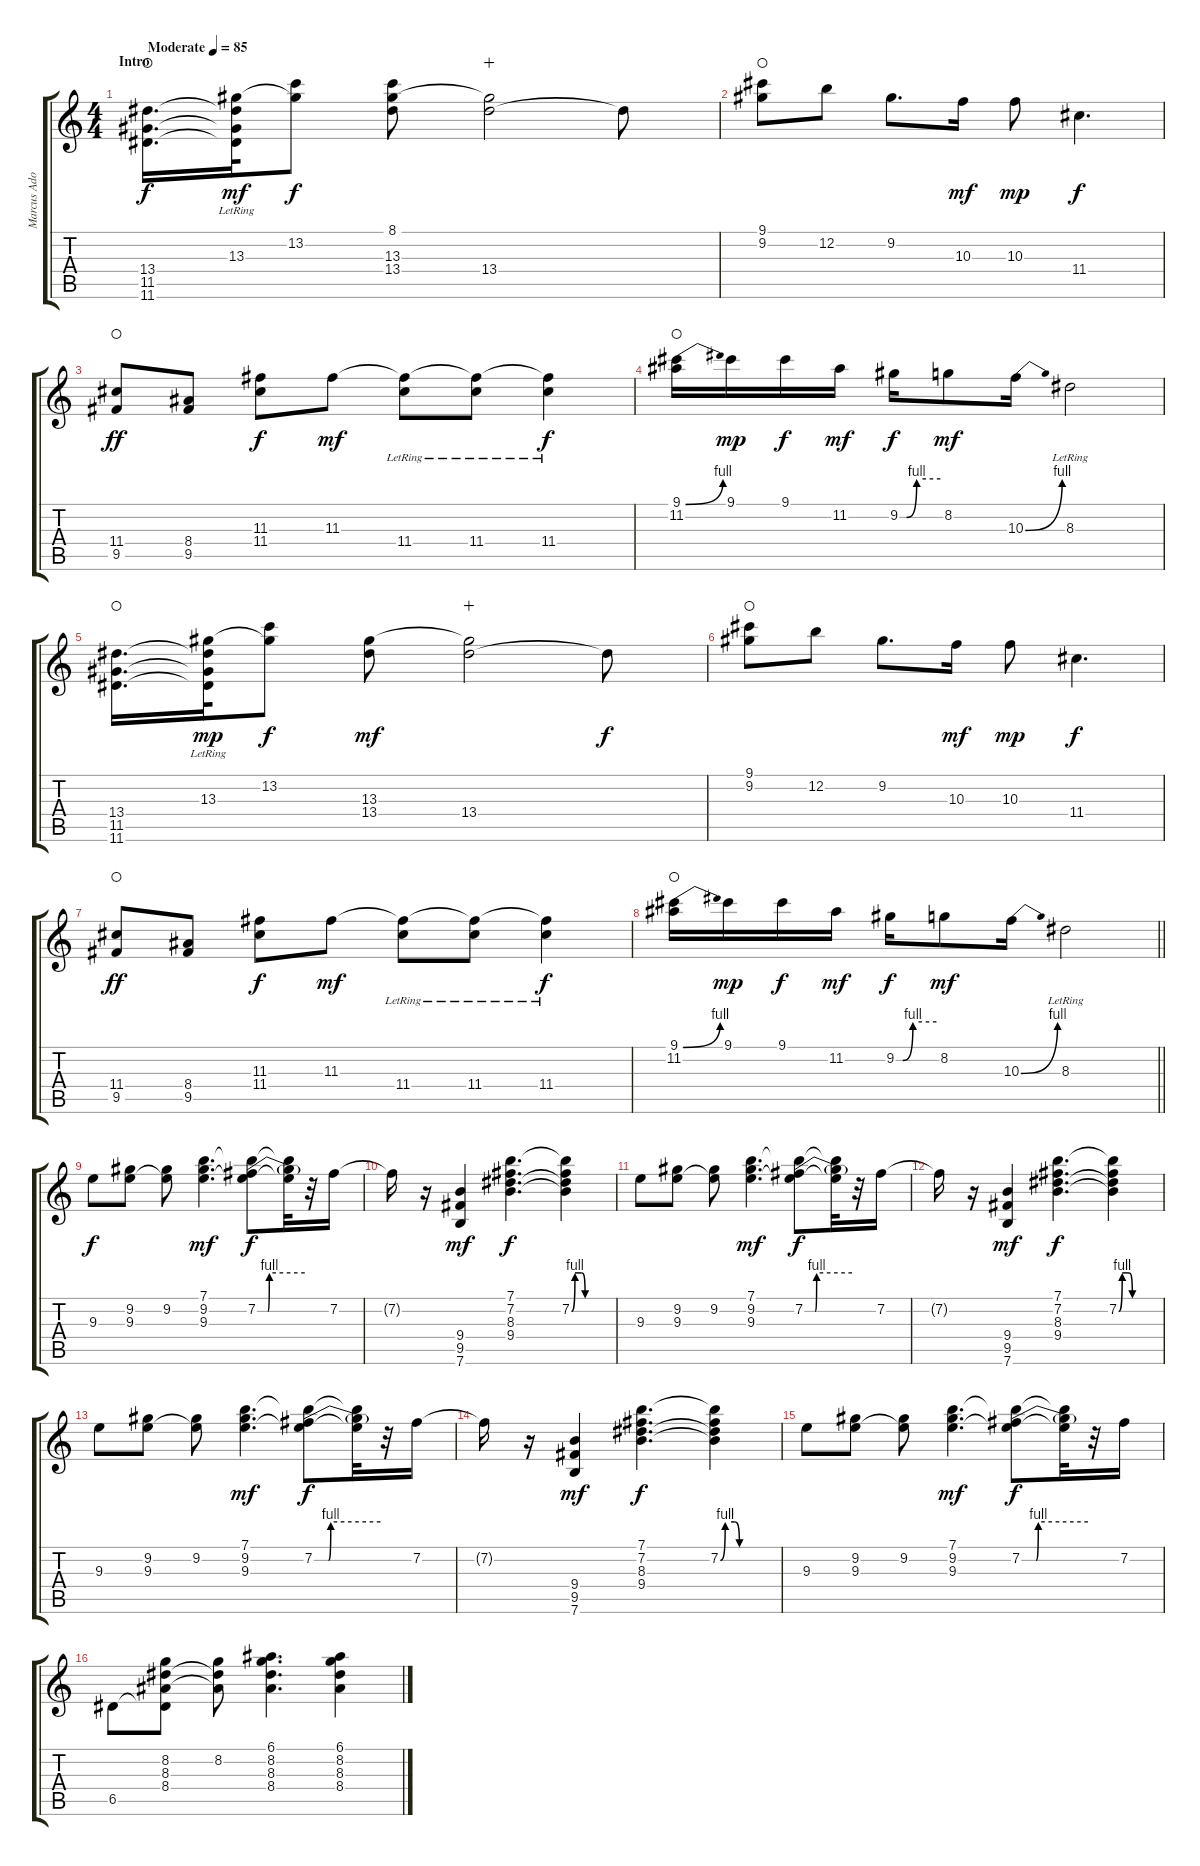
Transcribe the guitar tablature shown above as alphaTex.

\track ("Marcus Adoro - Lead" "Marcus Ado") {instrument overdrivenguitar}
\staff {score tabs}
\tuning (E4 B3 G3 D3 A2 E2) {hide}
\ts (4 4)
\section ("" "Intro")
\tempo (85 "Moderate")
\clef g2
\ks c
(13.4 11.5 11.6).16{d dy f instrument overdrivenguitar waho} (13.3{lr} 13.4{t} 11.5{t} 11.6{t}).32{dy mf} (13.2 13.3{t}).8{dy f} (8.1 13.3 13.4).8 (13.3{t} 13.4).2{wahc} 13.4{t}.8 |
(9.1 9.2).8{waho} 12.2.8 9.2.8{d} 10.3.16{dy mf} 10.3.8{dy mp} 11.4.4{d dy f} |
(11.4 9.5).8{dy ff instrument overdrivenguitar waho} (8.4 9.5).8 (11.3 11.4).8{dy f instrument overdrivenguitar} 11.3.8{dy mf} (11.3{t} 11.4{lr}).8 (11.3{t} 11.4{lr}).8 (11.3{t} 11.4{lr}).4{dy f} |
(9.1{be (bend 0 0 60 4)} 11.2).16{waho} 9.1.16{dy mp} 9.1.16{dy f} 11.2.16{dy mf} 9.2{be (custom 0 0 10 0 25 4 60 4)}.16{dy f} 8.2.8{dy mf} 10.3{be (bend 0 0 60 4)}.16 8.3{lr}.2 |
(13.4 11.5 11.6).16{d waho} (13.3{lr} 13.4{t} 11.5{t} 11.6{t}).32{dy mp} (13.2 13.3{t}).8{dy f} (13.3 13.4).8{dy mf} (13.3{t} 13.4).2{wahc} 13.4{t}.8{dy f} |
(9.1 9.2).8{waho} 12.2.8 9.2.8{d} 10.3.16{dy mf} 10.3.8{dy mp} 11.4.4{d dy f} |
(11.4 9.5).8{dy ff instrument overdrivenguitar waho} (8.4 9.5).8 (11.3 11.4).8{dy f instrument overdrivenguitar} 11.3.8{dy mf} (11.3{t} 11.4{lr}).8 (11.3{t} 11.4{lr}).8 (11.3{t} 11.4{lr}).4{dy f} |
\barLineRight lightlight
(9.1{be (bend 0 0 60 4)} 11.2).16{waho} 9.1.16{dy mp} 9.1.16{dy f} 11.2.16{dy mf} 9.2{be (custom 0 0 10 0 25 4 60 4)}.16{dy f} 8.2.8{dy mf} 10.3{be (bend 0 0 60 4)}.16 8.3{lr}.2 |
\section ("" "")
9.3.8{dy f volume 13 instrument overdrivenguitar} (9.2 9.3).8 (9.2 9.3{t}).8 (7.1 9.2 9.3).4{d dy mf} (7.1{t} 7.2{be (custom 0 0 13 0 15 4 60 4)} 9.3{t}).8{dy f} (7.1{t} 7.2{t} 9.3{t}).32 r.32 7.2.16 |
7.2{t}.16 r.16 (9.4 9.5 7.6).4{dy mf} (7.1 7.2 8.3 9.4).4{d dy f} (7.1{t} 7.2{be (custom 0 0 5 4 15 4 20 0 60 0)} 8.3{t} 9.4{t}).4 |
9.3.8 (9.2 9.3).8 (9.2 9.3{t}).8 (7.1 9.2 9.3).4{d dy mf} (7.1{t} 7.2{be (custom 0 0 13 0 15 4 60 4)} 9.3{t}).8{dy f} (7.1{t} 7.2{t} 9.3{t}).32 r.32 7.2.16 |
7.2{t}.16 r.16 (9.4 9.5 7.6).4{dy mf} (7.1 7.2 8.3 9.4).4{d dy f} (7.1{t} 7.2{be (custom 0 0 5 4 15 4 20 0 60 0)} 8.3{t} 9.4{t}).4 |
9.3.8 (9.2 9.3).8 (9.2 9.3{t}).8 (7.1 9.2 9.3).4{d dy mf} (7.1{t} 7.2{be (custom 0 0 13 0 15 4 60 4)} 9.3{t}).8{dy f} (7.1{t} 7.2{t} 9.3{t}).32 r.32 7.2.16 |
7.2{t}.16 r.16 (9.4 9.5 7.6).4{dy mf} (7.1 7.2 8.3 9.4).4{d dy f} (7.1{t} 7.2{be (custom 0 0 5 4 15 4 20 0 60 0)} 8.3{t} 9.4{t}).4 |
9.3.8 (9.2 9.3).8 (9.2 9.3{t}).8 (7.1 9.2 9.3).4{d dy mf} (7.1{t} 7.2{be (custom 0 0 13 0 15 4 60 4)} 9.3{t}).8{dy f} (7.1{t} 7.2{t} 9.3{t}).32 r.32 7.2.16 |
6.5.8 (8.2 8.3 8.4 6.5{t}).8 (8.2 8.3{t} 8.4{t}).8 (6.1 8.2 8.3 8.4).4{d} (6.1 8.2 8.3 8.4).4
